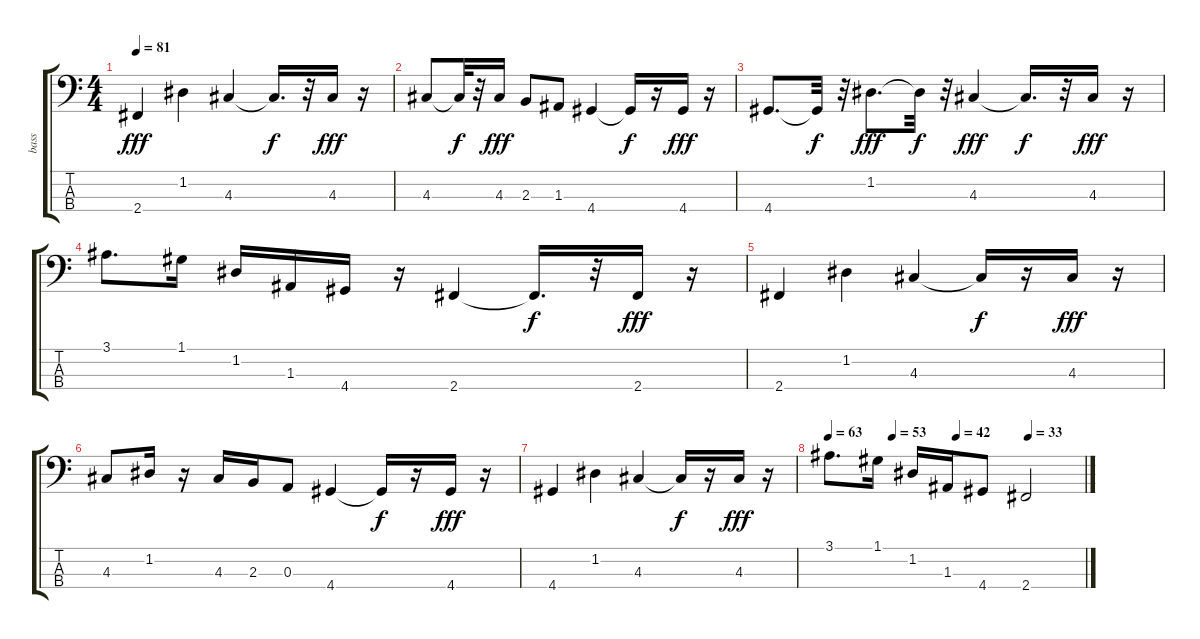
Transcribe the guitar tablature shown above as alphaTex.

\track ("bass    " "bass    ") {instrument fretlessbass}
\staff {score tabs}
\tuning (G2 D2 A1 E1) {hide}
\ts (4 4)
\tempo 81
\clef f4
\ks c
2.4.4{dy fff} 1.2.4 4.3.4 4.3{t}.16{d dy f} r.32 4.3.16{dy fff} r.16 |
4.3.8 4.3{t}.32{dy f} r.32 4.3.16{dy fff} 2.3.8 1.3.8 4.4.4 4.4{t}.16{dy f} r.16 4.4.16{dy fff} r.16 |
4.4.8{d} 4.4{t}.32{dy f} r.32 1.2.8{d dy fff} 1.2{t}.32{dy f} r.32 4.3.4{dy fff} 4.3{t}.16{d dy f} r.32 4.3.16{dy fff} r.16 |
3.1.8{d} 1.1.16 1.2.16 1.3.16 4.4.16 r.16 2.4.4 2.4{t}.16{d dy f} r.32 2.4.16{dy fff} r.16 |
2.4.4 1.2.4 4.3.4 4.3{t}.16{dy f} r.16 4.3.16{dy fff} r.16 |
4.3.8 1.2.16 r.16 4.3.16 2.3.16 0.3.8 4.4.4 4.4{t}.16{dy f} r.16 4.4.16{dy fff} r.16 |
4.4.4 1.2.4 4.3.4 4.3{t}.16{dy f} r.16 4.3.16{dy fff} r.16 |
\tempo 63
\tempo (53 0.25)
\tempo (42 0.5)
\tempo (33 0.78125)
3.1.8{d} 1.1.16 1.2.16 1.3.16 4.4.8 2.4.2
